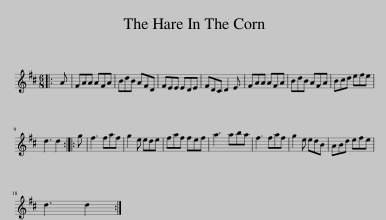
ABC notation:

X:1
L:1/8
M:6/8
I:linebreak $
K:D
V:1 treble
V:1
|: A | FAA AFA | BdB AFD | FEE EDE | FDC D2 E | %5
 FAA AFA | BdB AFA | Bcd efe |$ d3 d2 :: g | %10
 f3 faf | g2 e ede | faf fef | a3 aba | f3 faf | %15
 g2 e edB | ABd efe |$ d3 d2 :| %18
